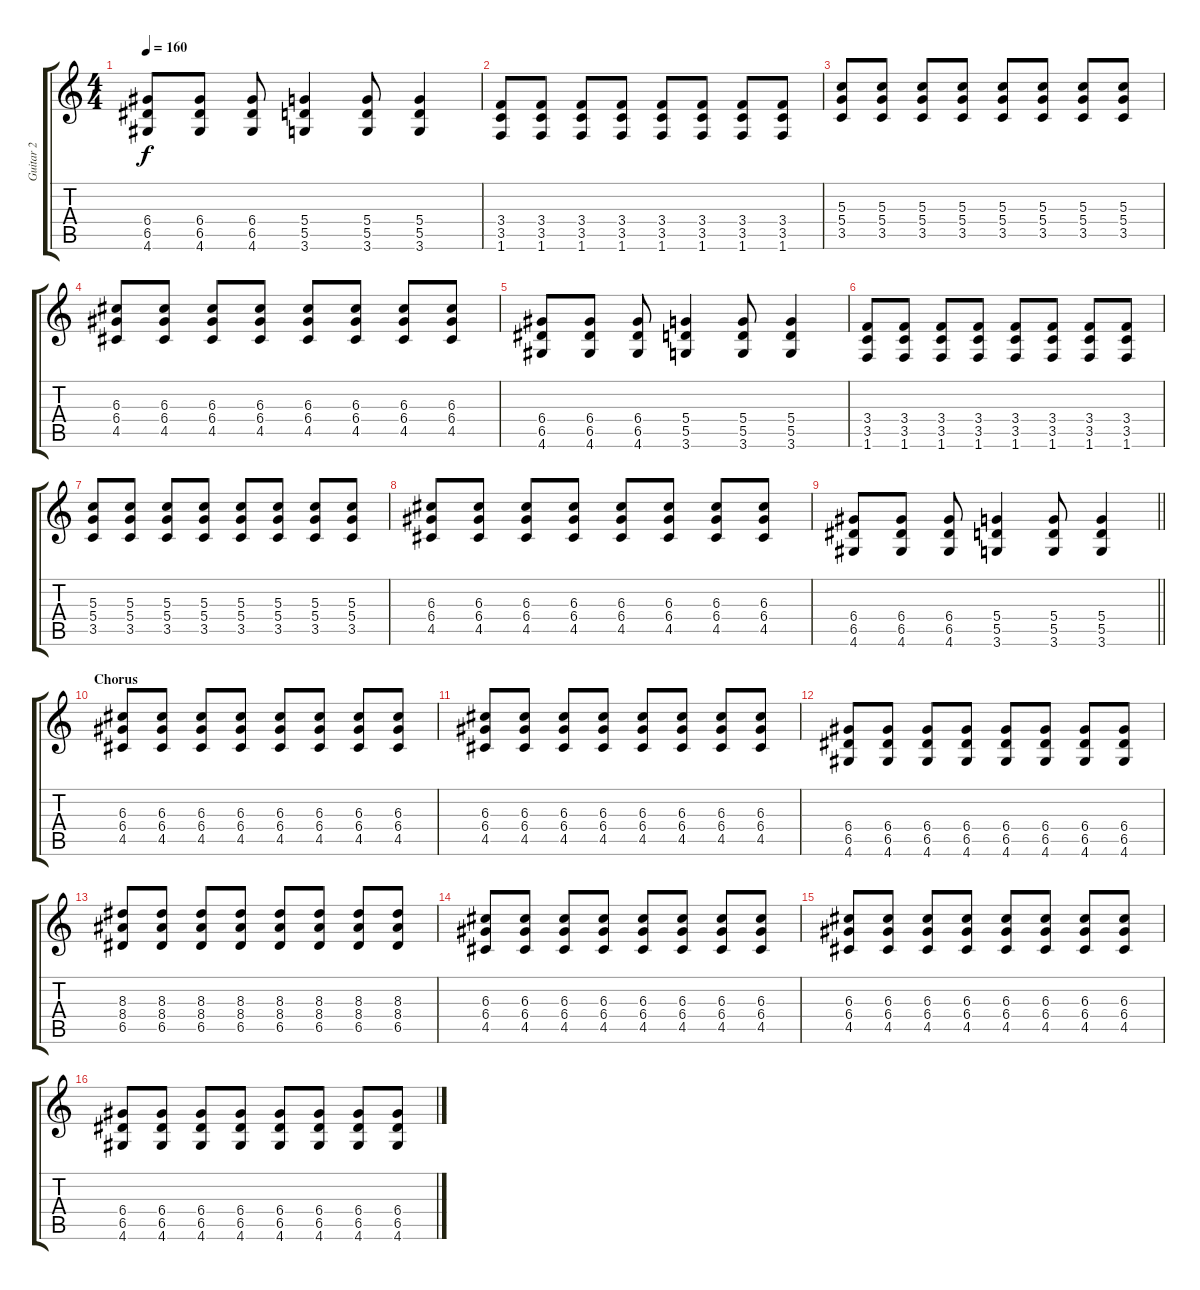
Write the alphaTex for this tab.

\track ("Guitar 2" "Guitar 2") {instrument overdrivenguitar}
\staff {score tabs}
\tuning (E4 B3 G3 D3 A2 E2) {hide}
\ts (4 4)
\tempo 160
\clef g2
\ks c
(6.4 6.5 4.6).8{dy f} (6.4 6.5 4.6).8 (6.4 6.5 4.6).8 (5.4 5.5 3.6).4 (5.4 5.5 3.6).8 (5.4 5.5 3.6).4 |
(3.4 3.5 1.6).8 (3.4 3.5 1.6).8 (3.4 3.5 1.6).8 (3.4 3.5 1.6).8 (3.4 3.5 1.6).8 (3.4 3.5 1.6).8 (3.4 3.5 1.6).8 (3.4 3.5 1.6).8 |
(5.3 5.4 3.5).8 (5.3 5.4 3.5).8 (5.3 5.4 3.5).8 (5.3 5.4 3.5).8 (5.3 5.4 3.5).8 (5.3 5.4 3.5).8 (5.3 5.4 3.5).8 (5.3 5.4 3.5).8 |
(6.3 6.4 4.5).8 (6.3 6.4 4.5).8 (6.3 6.4 4.5).8 (6.3 6.4 4.5).8 (6.3 6.4 4.5).8 (6.3 6.4 4.5).8 (6.3 6.4 4.5).8 (6.3 6.4 4.5).8 |
(6.4 6.5 4.6).8 (6.4 6.5 4.6).8 (6.4 6.5 4.6).8 (5.4 5.5 3.6).4 (5.4 5.5 3.6).8 (5.4 5.5 3.6).4 |
(3.4 3.5 1.6).8 (3.4 3.5 1.6).8 (3.4 3.5 1.6).8 (3.4 3.5 1.6).8 (3.4 3.5 1.6).8 (3.4 3.5 1.6).8 (3.4 3.5 1.6).8 (3.4 3.5 1.6).8 |
(5.3 5.4 3.5).8 (5.3 5.4 3.5).8 (5.3 5.4 3.5).8 (5.3 5.4 3.5).8 (5.3 5.4 3.5).8 (5.3 5.4 3.5).8 (5.3 5.4 3.5).8 (5.3 5.4 3.5).8 |
(6.3 6.4 4.5).8 (6.3 6.4 4.5).8 (6.3 6.4 4.5).8 (6.3 6.4 4.5).8 (6.3 6.4 4.5).8 (6.3 6.4 4.5).8 (6.3 6.4 4.5).8 (6.3 6.4 4.5).8 |
\barLineRight lightlight
(6.4 6.5 4.6).8 (6.4 6.5 4.6).8 (6.4 6.5 4.6).8 (5.4 5.5 3.6).4 (5.4 5.5 3.6).8 (5.4 5.5 3.6).4 |
\section ("" "Chorus")
(6.3 6.4 4.5).8 (6.3 6.4 4.5).8 (6.3 6.4 4.5).8 (6.3 6.4 4.5).8 (6.3 6.4 4.5).8 (6.3 6.4 4.5).8 (6.3 6.4 4.5).8 (6.3 6.4 4.5).8 |
(6.3 6.4 4.5).8 (6.3 6.4 4.5).8 (6.3 6.4 4.5).8 (6.3 6.4 4.5).8 (6.3 6.4 4.5).8 (6.3 6.4 4.5).8 (6.3 6.4 4.5).8 (6.3 6.4 4.5).8 |
(6.4 6.5 4.6).8 (6.4 6.5 4.6).8 (6.4 6.5 4.6).8 (6.4 6.5 4.6).8 (6.4 6.5 4.6).8 (6.4 6.5 4.6).8 (6.4 6.5 4.6).8 (6.4 6.5 4.6).8 |
(8.3 8.4 6.5).8 (8.3 8.4 6.5).8 (8.3 8.4 6.5).8 (8.3 8.4 6.5).8 (8.3 8.4 6.5).8 (8.3 8.4 6.5).8 (8.3 8.4 6.5).8 (8.3 8.4 6.5).8 |
(6.3 6.4 4.5).8 (6.3 6.4 4.5).8 (6.3 6.4 4.5).8 (6.3 6.4 4.5).8 (6.3 6.4 4.5).8 (6.3 6.4 4.5).8 (6.3 6.4 4.5).8 (6.3 6.4 4.5).8 |
(6.3 6.4 4.5).8 (6.3 6.4 4.5).8 (6.3 6.4 4.5).8 (6.3 6.4 4.5).8 (6.3 6.4 4.5).8 (6.3 6.4 4.5).8 (6.3 6.4 4.5).8 (6.3 6.4 4.5).8 |
(6.4 6.5 4.6).8 (6.4 6.5 4.6).8 (6.4 6.5 4.6).8 (6.4 6.5 4.6).8 (6.4 6.5 4.6).8 (6.4 6.5 4.6).8 (6.4 6.5 4.6).8 (6.4 6.5 4.6).8
